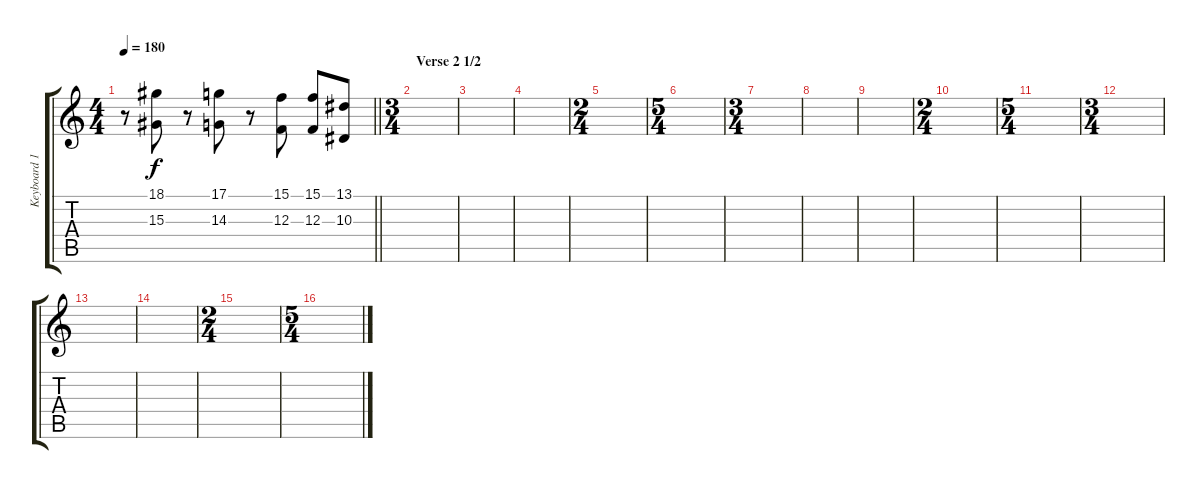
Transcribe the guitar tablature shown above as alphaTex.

\track ("Keyboard 1" "Keyboard 1") {instrument pad1newage}
\staff {score tabs}
\tuning (D4 A3 F3 C3 G2 D2) {hide}
\ts (4 4)
\tempo 180
\clef g2
\barLineRight lightlight
\ks c
r.8{dy f} (18.1 15.3).8 r.8 (17.1 14.3).8 r.8 (15.1 12.3).8 (15.1 12.3).8 (13.1 10.3).8 |
\ts (3 4)
\section ("" "Verse 2 1/2")
|
|
|
\ts (2 4)
|
\ts (5 4)
|
\ts (3 4)
|
|
|
\ts (2 4)
|
\ts (5 4)
|
\ts (3 4)
|
|
|
\ts (2 4)
|
\ts (5 4)
